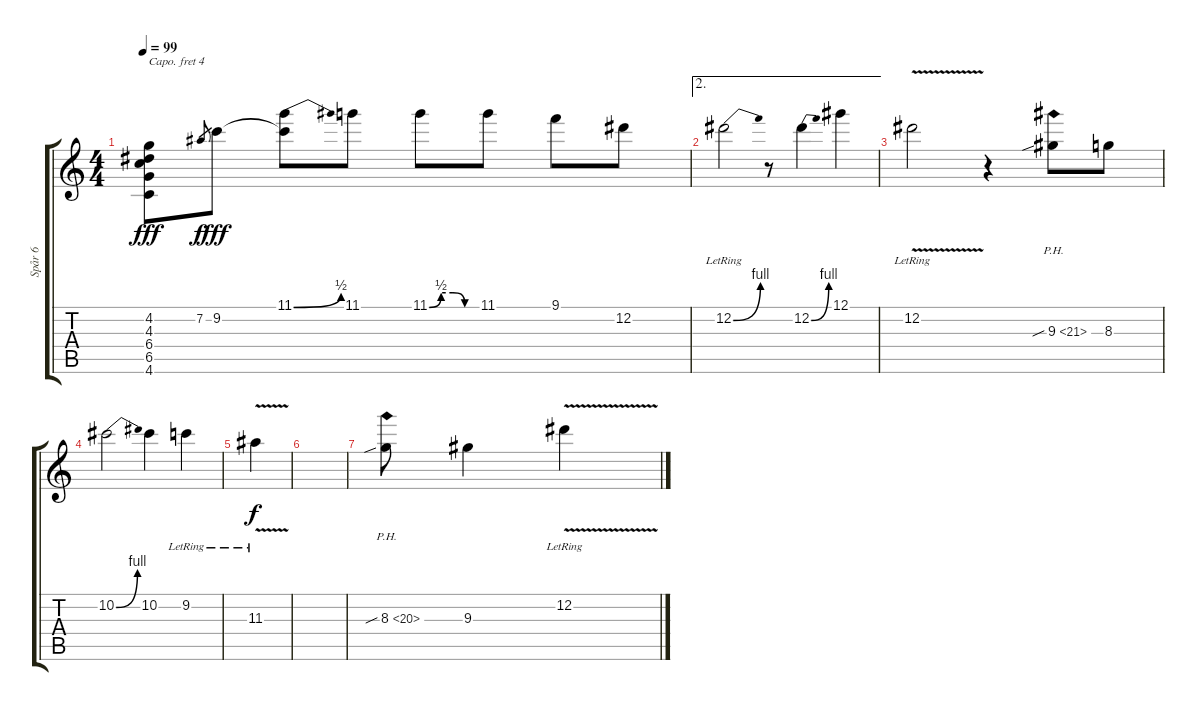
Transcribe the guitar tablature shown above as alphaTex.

\track ("Spår 6" "Spår 6") {instrument distortionguitar}
\staff {score tabs}
\capo 4
\tuning (E4 B3 G3 D3 A2 E2) {hide}
\ts (4 4)
\tempo 99
\clef g2
\ks c
(4.2 4.3 6.4 6.5 4.6).8{dy fff} 7.2.8{gr dy f} 9.2.8{dy fff} (11.1{be (bend 0 0 60 2)} 9.2{t}).8 11.1.8 11.1{be (custom 0 0 15 2 30 2 45 0 60 0)}.8 11.1.8 9.1.8 12.2.8 |
\ae 2
12.2{be (bend 0 0 60 4) lr}.2 r.8 12.2{be (bend 0 0 60 4)}.4 12.1.4 |
12.2{v lr}.2 r.4 9.3{ph 12 sib}.8 8.3.8 |
10.2{be (bend 0 0 60 4)}.2 10.2.4 9.2{lr}.4 |
11.3{v lr}.4{dy f} |
|
8.3{ph 12 sib}.8 9.3.4 12.2{v lr}.4
